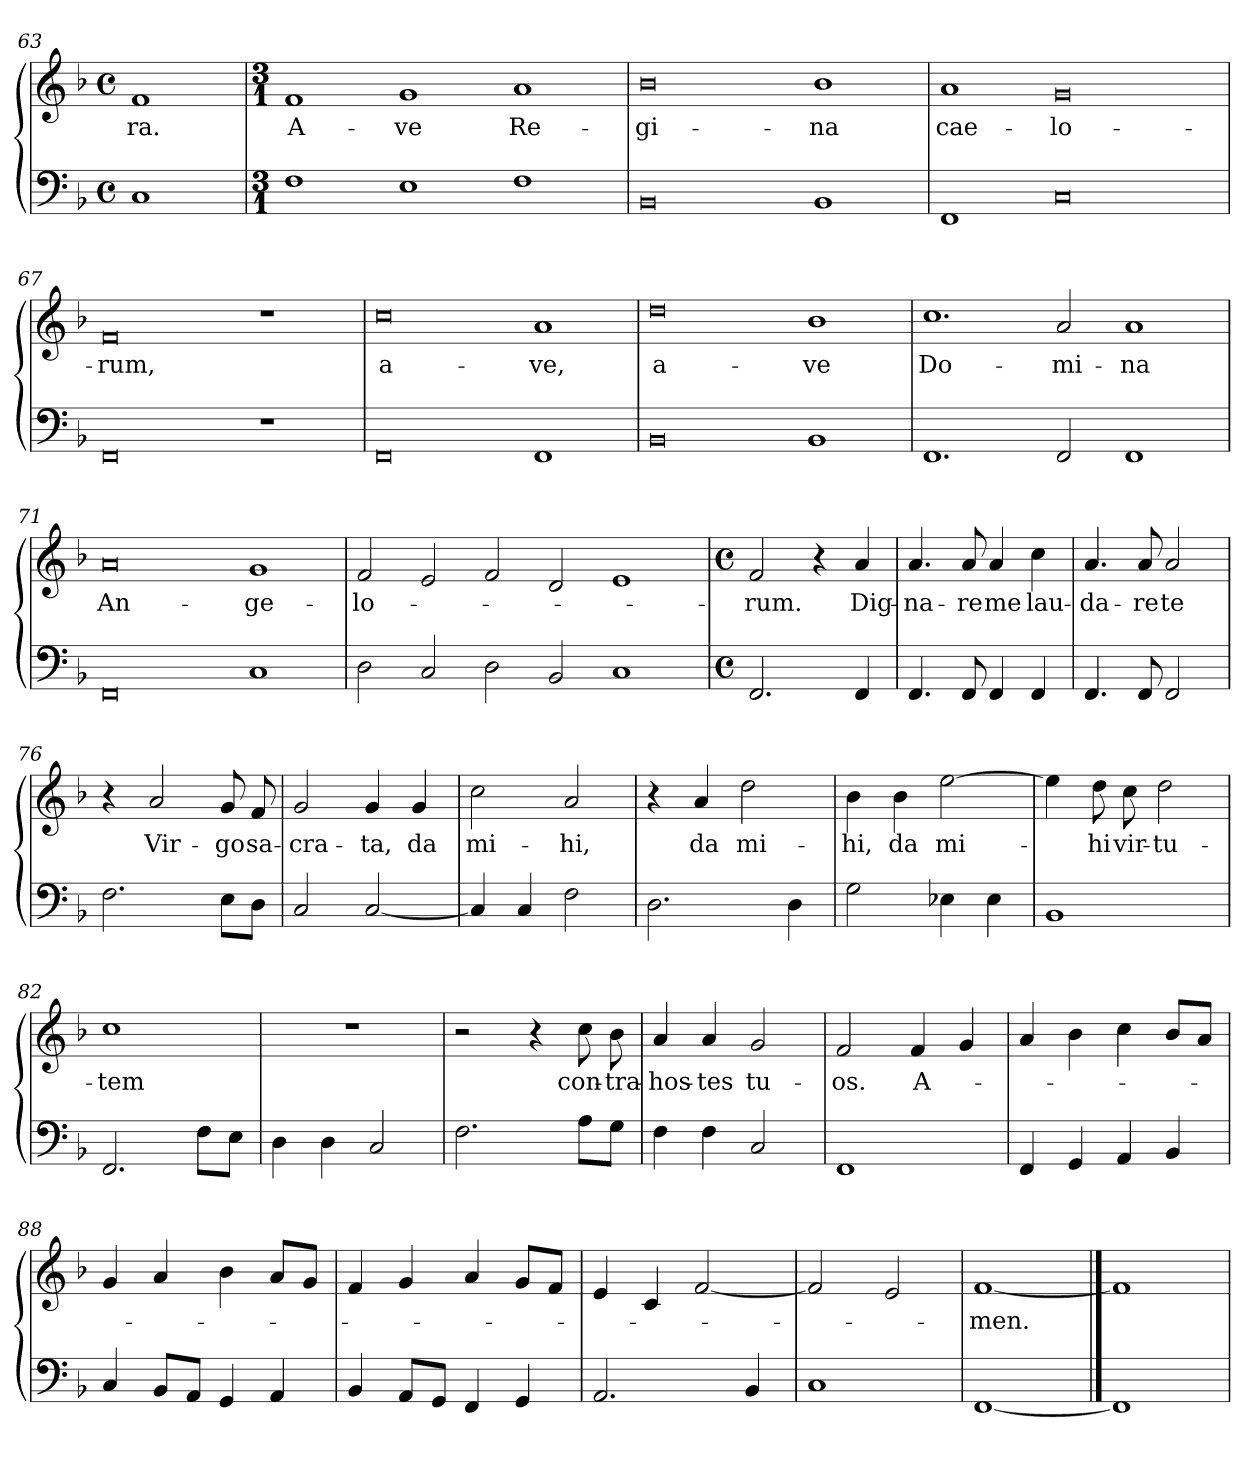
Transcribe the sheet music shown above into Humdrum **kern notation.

**kern	**kern	**text
*part2	*part1	*part1
*staff2	*staff1	*staff1
*clefF4	*clefG2	*
*k[b-]	*k[b-]	*
*F:	*F:	*
*M4/4	*M4/4	*
*met(c)	*met(c)	*
=63	=63	=63
!	!	!LO:LY:b
1C	1f	-ra.
!!LO:LB:g=z
=64	=64	=64
*M3/1	*M3/1	*
!	!	!LO:LY:b
1F	1f	A-
!	!	!LO:LY:b
1E	1g	-ve
!	!	!LO:LY:b
1F	1a	Re-
=65	=65	=65
!	!	!LO:LY:b
0BB-	0b-	-gi-
!	!	!LO:LY:b
1BB-	1b-	-na
=66	=66	=66
!	!	!LO:LY:b
1FF	1a	cae-
!	!	!LO:LY:b
0C	0g	-lo-
=67	=67	=67
!	!	!LO:LY:b
0FF	0f	-rum,
1r	1r	.
=68	=68	=68
!	!	!LO:LY:b
0FF	0cc	a-
!	!	!LO:LY:b
1FF	1a	-ve,
!!LO:LB:g=z
=69	=69	=69
!	!	!LO:LY:b
0BB-	0dd	a-
!	!	!LO:LY:b
1BB-	1b-	-ve
=70	=70	=70
!	!	!LO:LY:b
1.FF	1.cc	Do-
!	!	!LO:LY:b
2FF/	2a/	-mi-
!	!	!LO:LY:b
1FF	1a	-na
=71	=71	=71
!	!	!LO:LY:b
0FF	0a	An-
!	!	!LO:LY:b
1C	1g	-ge-
=72	=72	=72
!	!	!LO:LY:b
2D\	2f/	-lo-
2C/	2e/	.
2D\	2f/	.
2BB-/	2d/	.
1C	1e	.
=73	=73	=73
*M4/4	*M4/4	*
*met(c)	*met(c)	*
!	!	!LO:LY:b
2.FF/	2f/	-rum.
.	4r	.
!	!	!LO:LY:b
4FF/	4a/	Dig-
!!LO:LB:g=z
=74	=74	=74
!	!	!LO:LY:b
4.FF/	4.a/	-na-
!	!	!LO:LY:b
8FF/	8a/	-re
!	!	!LO:LY:b
4FF/	4a/	me
!	!	!LO:LY:b
4FF/	4cc\	lau-
=75	=75	=75
!	!	!LO:LY:b
4.FF/	4.a/	-da-
!	!	!LO:LY:b
8FF/	8a/	-re
!	!	!LO:LY:b
2FF/	2a/	te
=76	=76	=76
2.F\	4r	.
!	!	!LO:LY:b
.	2a/	Vir-
!	!	!LO:LY:b
8E\L	8g/	-go
!	!	!LO:LY:b
8D\J	8f/	sa-
=77	=77	=77
!	!	!LO:LY:b
2C/	2g/	-cra-
!	!	!LO:LY:b
[2C/	4g/	-ta,
!	!	!LO:LY:b
.	4g/	da
!!LO:PB:g=z
=78	=78	=78
!	!	!LO:LY:b
4C/]	2cc\	mi-
4C/	.	.
!	!	!LO:LY:b
2F\	2a/	-hi,
=79	=79	=79
2.D\	4r	.
!	!	!LO:LY:b
.	4a/	da
!	!	!LO:LY:b
.	2dd\	mi-
4D\	.	.
=80	=80	=80
!	!	!LO:LY:b
2G\	4b-\	-hi,
!	!	!LO:LY:b
.	4b-\	da
!	!	!LO:LY:b
4E-X\	[2ee\	mi-
4E-\	.	.
=81	=81	=81
*^	*	*
1BB-	4ryy	4ee\]	.
!	!	!	!LO:LY:b
.	4ryy	8dd\	-hi
!	!	!	!LO:LY:b
.	.	8cc\	vir-
!	!	!	!LO:LY:b
.	2ryy	2dd\	-tu-
!!LO:LB:g=z
=82	=82	=82	=82
!	!	!	!LO:LY:b
*v	*v	*	*
2.FF/	1cc	-tem
8F\L	.	.
8E\J	.	.
=83	=83	=83
4D\	1r	.
4D\	.	.
2C/	.	.
=84	=84	=84
2.F\	2r	.
.	4r	.
!	!	!LO:LY:b
8A\L	8cc\	con-
!	!	!LO:LY:b
8G\J	8b-\	-tra-
=85	=85	=85
!	!	!LO:LY:b
4F\	4a/	-hos-
!	!	!LO:LY:b
4F\	4a/	-tes
!	!	!LO:LY:b
2C/	2g/	tu-
!!LO:LB:g=z
=86	=86	=86
!	!	!LO:LY:b
1FF	2f/	-os.
!	!	!LO:LY:b
.	4f/	A-
.	4g/	.
=87	=87	=87
4FF/	4a/	.
4GG/	4b-\	.
4AA/	4cc\	.
4BB-/	8b-/L	.
.	8a/J	.
=88	=88	=88
4C/	4g/	.
8BB-/L	4a/	.
8AA/J	.	.
4GG/	4b-\	.
4AA/	8a/L	.
.	8g/J	.
=89	=89	=89
4BB-/	4f/	.
8AA/L	4g/	.
8GG/J	.	.
4FF/	4a/	.
4GG/	8g/L	.
.	8f/J	.
!!LO:LB:g=z
=90	=90	=90
*^	*	*
2.AA/	4ryy	4e/	.
.	4ryy	4c/	.
.	2ryy	[2f/	.
4BB-/	.	.	.
=91	=91	=91	=91
1C	2ryy	2f/]	.
.	2ryy	2e/	.
=92	=92	=92	=92
!	!	!	!LO:LY:b
*v	*v	*	*
[1FF	[1f	-men.
==93	==93	==93
1FF]	1f]	.
=	=	=
*-	*-	*-
